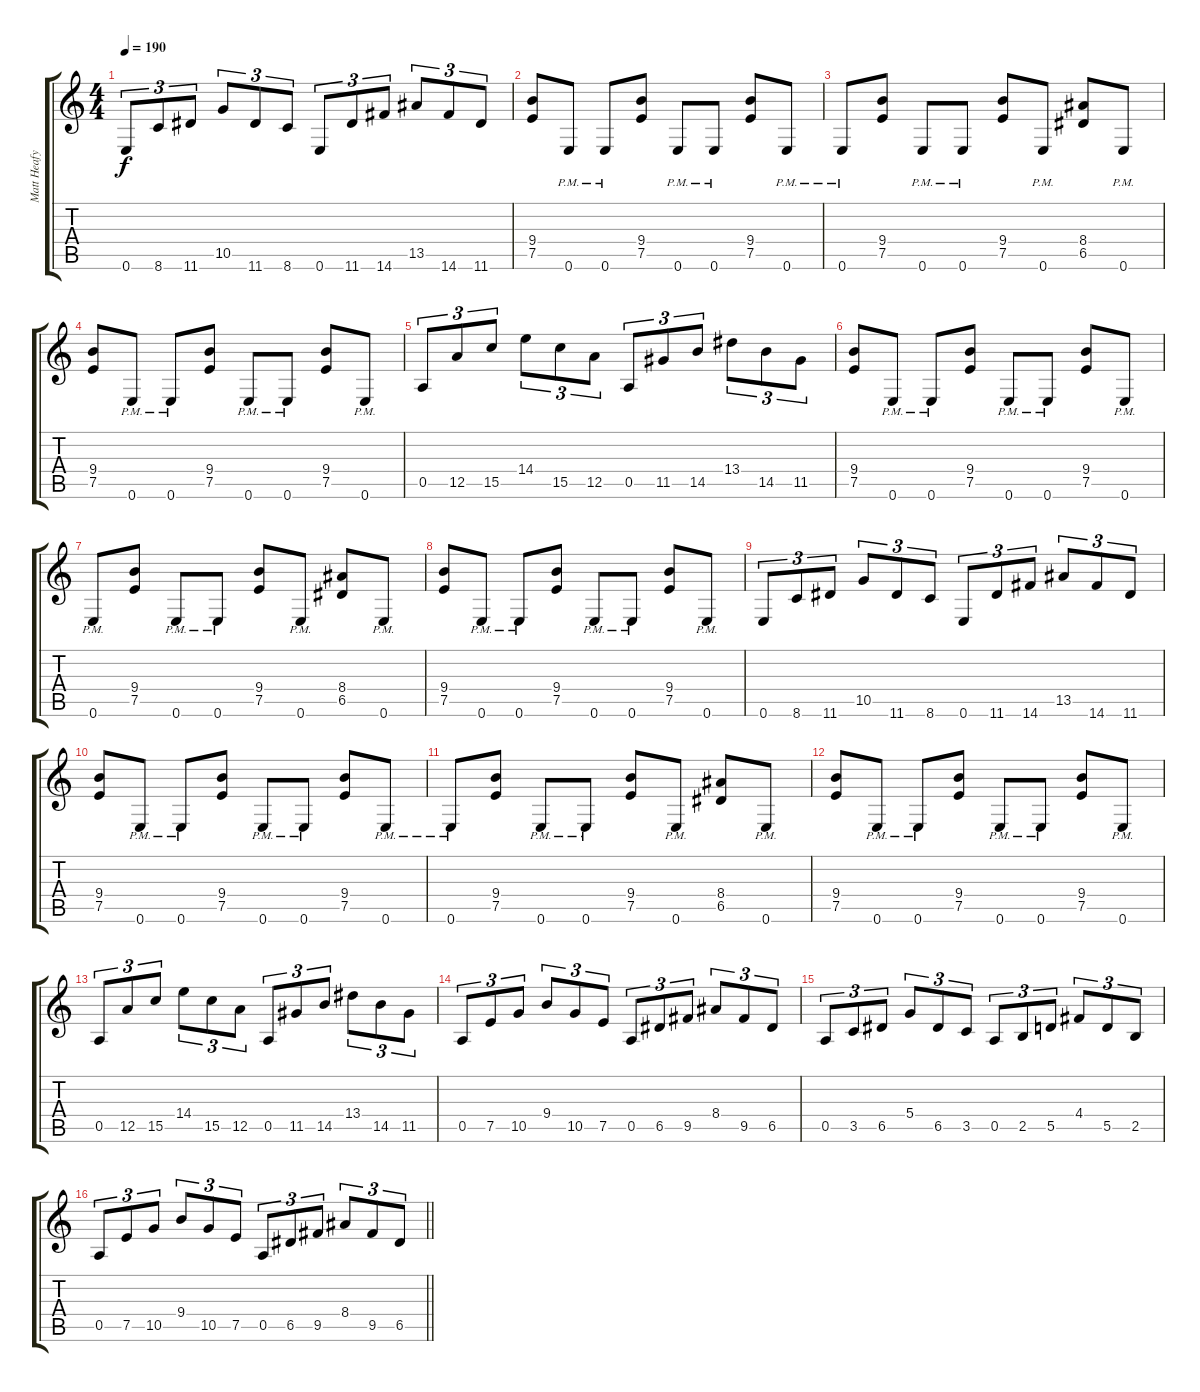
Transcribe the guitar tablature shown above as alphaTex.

\track ("Matt Heafy" "Matt Heafy") {instrument distortionguitar}
\staff {score tabs}
\tuning (E4 B3 G3 D3 A2 E2) {hide}
\ts (4 4)
\tempo 190
\clef g2
\ks c
0.6.8{tu (3 2) dy f} 8.6.8{tu (3 2)} 11.6.8{tu (3 2)} 10.5.8{tu (3 2)} 11.6.8{tu (3 2)} 8.6.8{tu (3 2)} 0.6.8{tu (3 2)} 11.6.8{tu (3 2)} 14.6.8{tu (3 2)} 13.5.8{tu (3 2)} 14.6.8{tu (3 2)} 11.6.8{tu (3 2)} |
(9.4 7.5).8 0.6{pm}.8 0.6{pm}.8 (9.4 7.5).8 0.6{pm}.8 0.6{pm}.8 (9.4 7.5).8 0.6{pm}.8 |
0.6{pm}.8 (9.4 7.5).8 0.6{pm}.8 0.6{pm}.8 (9.4 7.5).8 0.6{pm}.8 (8.4 6.5).8 0.6{pm}.8 |
(9.4 7.5).8 0.6{pm}.8 0.6{pm}.8 (9.4 7.5).8 0.6{pm}.8 0.6{pm}.8 (9.4 7.5).8 0.6{pm}.8 |
0.5.8{tu (3 2)} 12.5.8{tu (3 2)} 15.5.8{tu (3 2)} 14.4.8{tu (3 2)} 15.5.8{tu (3 2)} 12.5.8{tu (3 2)} 0.5.8{tu (3 2)} 11.5.8{tu (3 2)} 14.5.8{tu (3 2)} 13.4.8{tu (3 2)} 14.5.8{tu (3 2)} 11.5.8{tu (3 2)} |
(9.4 7.5).8 0.6{pm}.8 0.6{pm}.8 (9.4 7.5).8 0.6{pm}.8 0.6{pm}.8 (9.4 7.5).8 0.6{pm}.8 |
0.6{pm}.8 (9.4 7.5).8 0.6{pm}.8 0.6{pm}.8 (9.4 7.5).8 0.6{pm}.8 (8.4 6.5).8 0.6{pm}.8 |
(9.4 7.5).8 0.6{pm}.8 0.6{pm}.8 (9.4 7.5).8 0.6{pm}.8 0.6{pm}.8 (9.4 7.5).8 0.6{pm}.8 |
0.6.8{tu (3 2)} 8.6.8{tu (3 2)} 11.6.8{tu (3 2)} 10.5.8{tu (3 2)} 11.6.8{tu (3 2)} 8.6.8{tu (3 2)} 0.6.8{tu (3 2)} 11.6.8{tu (3 2)} 14.6.8{tu (3 2)} 13.5.8{tu (3 2)} 14.6.8{tu (3 2)} 11.6.8{tu (3 2)} |
(9.4 7.5).8 0.6{pm}.8 0.6{pm}.8 (9.4 7.5).8 0.6{pm}.8 0.6{pm}.8 (9.4 7.5).8 0.6{pm}.8 |
0.6{pm}.8 (9.4 7.5).8 0.6{pm}.8 0.6{pm}.8 (9.4 7.5).8 0.6{pm}.8 (8.4 6.5).8 0.6{pm}.8 |
(9.4 7.5).8 0.6{pm}.8 0.6{pm}.8 (9.4 7.5).8 0.6{pm}.8 0.6{pm}.8 (9.4 7.5).8 0.6{pm}.8 |
0.5.8{tu (3 2)} 12.5.8{tu (3 2)} 15.5.8{tu (3 2)} 14.4.8{tu (3 2)} 15.5.8{tu (3 2)} 12.5.8{tu (3 2)} 0.5.8{tu (3 2)} 11.5.8{tu (3 2)} 14.5.8{tu (3 2)} 13.4.8{tu (3 2)} 14.5.8{tu (3 2)} 11.5.8{tu (3 2)} |
0.5.8{tu (3 2)} 7.5.8{tu (3 2)} 10.5.8{tu (3 2)} 9.4.8{tu (3 2)} 10.5.8{tu (3 2)} 7.5.8{tu (3 2)} 0.5.8{tu (3 2)} 6.5.8{tu (3 2)} 9.5.8{tu (3 2)} 8.4.8{tu (3 2)} 9.5.8{tu (3 2)} 6.5.8{tu (3 2)} |
0.5.8{tu (3 2)} 3.5.8{tu (3 2)} 6.5.8{tu (3 2)} 5.4.8{tu (3 2)} 6.5.8{tu (3 2)} 3.5.8{tu (3 2)} 0.5.8{tu (3 2)} 2.5.8{tu (3 2)} 5.5.8{tu (3 2)} 4.4.8{tu (3 2)} 5.5.8{tu (3 2)} 2.5.8{tu (3 2)} |
\barLineRight lightlight
0.5.8{tu (3 2)} 7.5.8{tu (3 2)} 10.5.8{tu (3 2)} 9.4.8{tu (3 2)} 10.5.8{tu (3 2)} 7.5.8{tu (3 2)} 0.5.8{tu (3 2)} 6.5.8{tu (3 2)} 9.5.8{tu (3 2)} 8.4.8{tu (3 2)} 9.5.8{tu (3 2)} 6.5.8{tu (3 2)}
